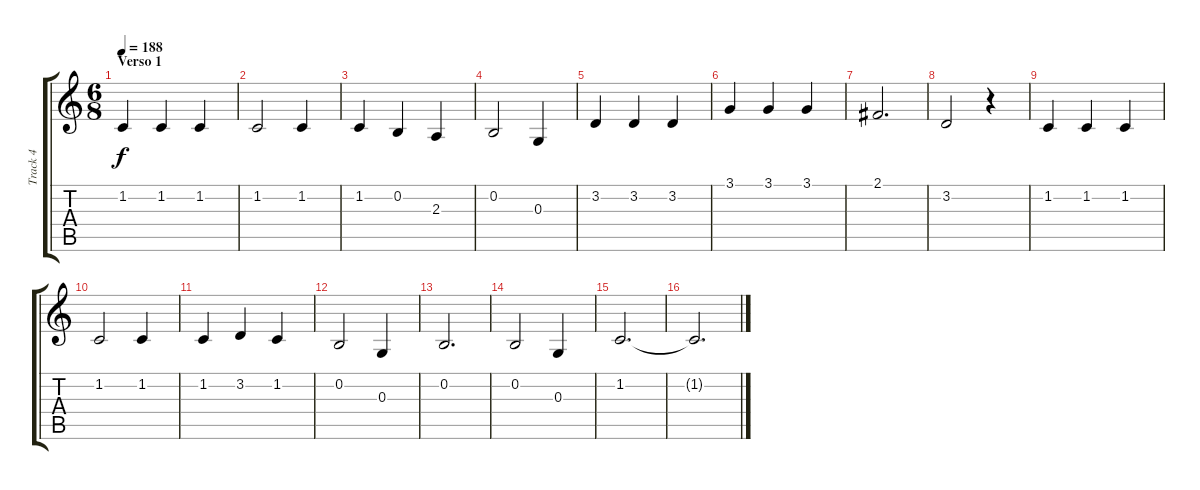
\track ("Track 4" "Track 4") {instrument bassoon}
\staff {score tabs}
\tuning (E4 B3 G3 D3 A2 E2) {hide}
\ts (6 8)
\section ("" "Verso 1")
\tempo 188
\clef g2
\ks c
1.2.4{dy f} 1.2.4 1.2.4 |
1.2.2 1.2.4 |
1.2.4 0.2.4 2.3.4 |
0.2.2 0.3.4 |
3.2.4 3.2.4 3.2.4 |
3.1.4 3.1.4 3.1.4 |
2.1.2{d} |
3.2.2 r.4 |
1.2.4 1.2.4 1.2.4 |
1.2.2 1.2.4 |
1.2.4 3.2.4 1.2.4 |
0.2.2 0.3.4 |
0.2.2{d} |
0.2.2 0.3.4 |
1.2.2{d} |
1.2{t}.2{d}
